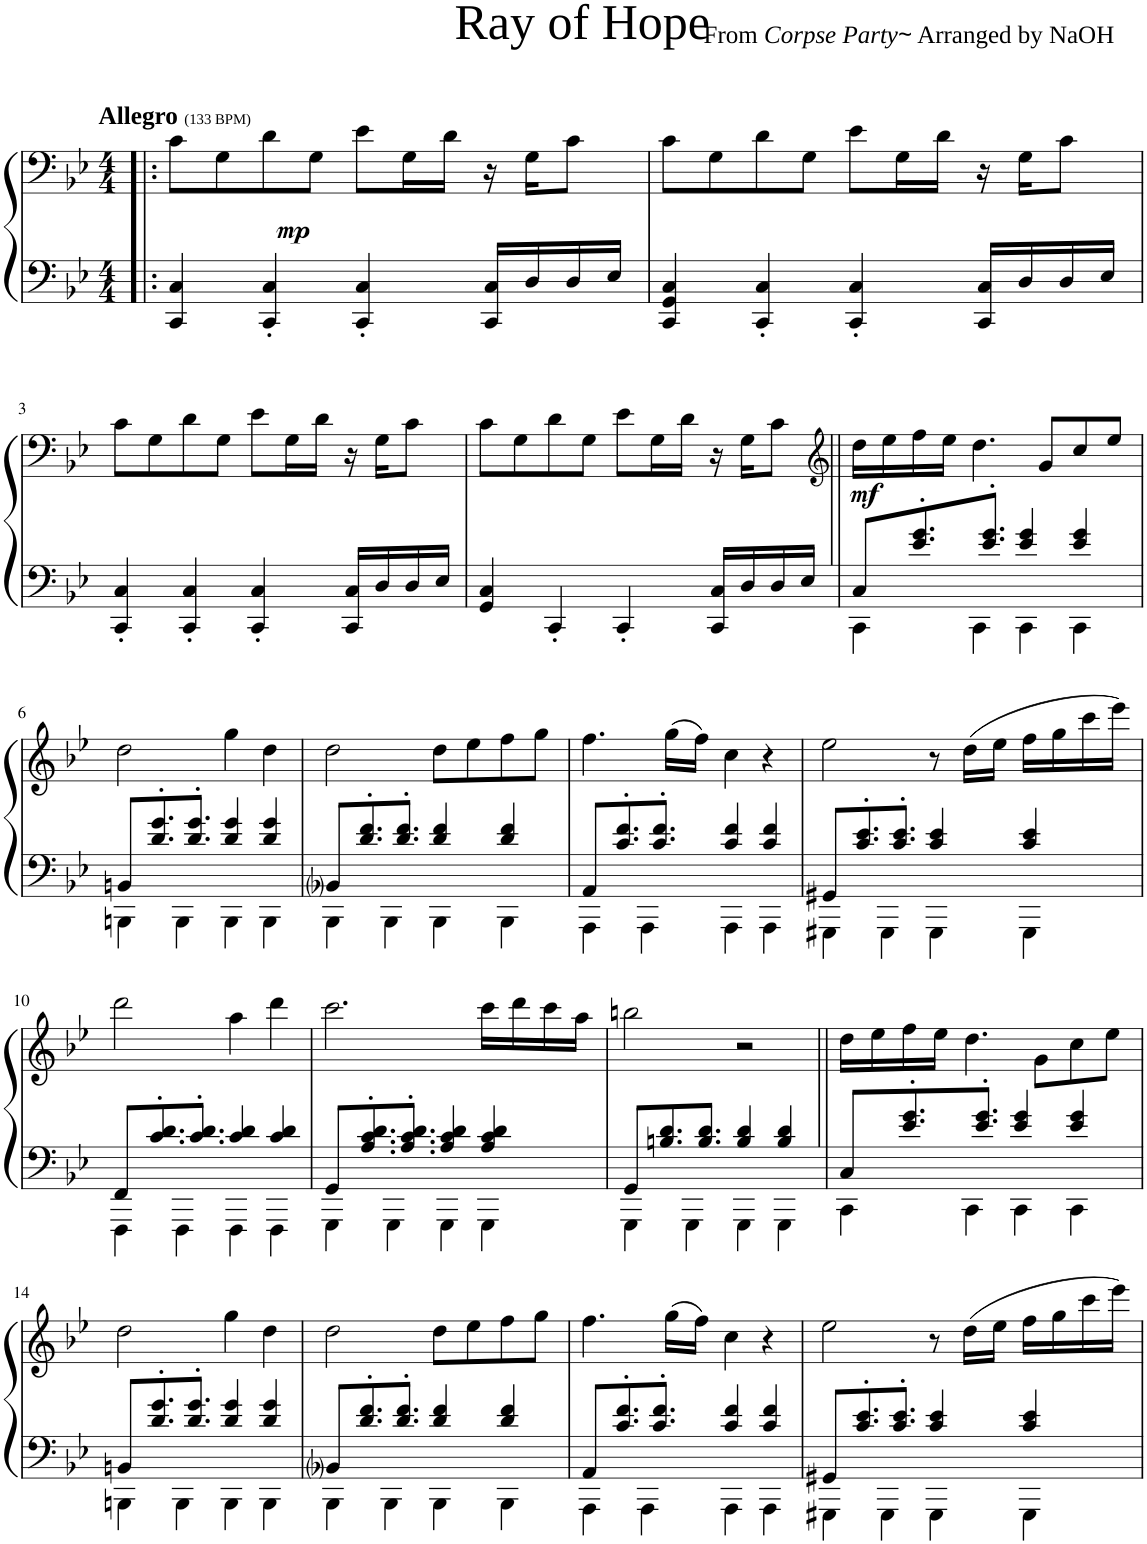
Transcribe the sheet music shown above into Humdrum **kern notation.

**kern	**kern	**dynam
*part1	*part1	*part1
*staff2	*staff1	*staff1/2
*I"Piano	*	*
*I'Pno	*	*
*clefF4	*clefF4	*
*k[b-e-]	*k[b-e-]	*
*M4/4	*M4/4	*
=1!|:	=1!|:	=1!|:
!	!LO:TX:a:B:t=Allegro	!
!	!LO:TX:a:t=(133 BPM)	!
!	!	!LO:DY:b
4CC/ 4C/	8c\L	mp
.	8G\	.
4CC/' 4C/'	8d\	.
.	8G\J	.
4CC/' 4C/'	8e-\L	.
.	16G\L	.
.	16d\JJ	.
16CC/ 16C/LL	16r	.
16D/	16G\KL	.
16D/	8c\J	.
16E-/JJ	.	.
=2	=2	=2
4CC/ 4GG/ 4C/	8c\L	.
.	8G\	.
4CC/' 4C/'	8d\	.
.	8G\J	.
4CC/' 4C/'	8e-\L	.
.	16G\L	.
.	16d\JJ	.
16CC/ 16C/LL	16r	.
16D/	16G\KL	.
16D/	8c\J	.
16E-/JJ	.	.
!!LO:LB:g=z
=3	=3	=3
4CC/' 4C/'	8c\L	.
.	8G\	.
4CC/' 4C/'	8d\	.
.	8G\J	.
4CC/' 4C/'	8e-\L	.
.	16G\L	.
.	16d\JJ	.
16CC/ 16C/LL	16r	.
16D/	16G\KL	.
16D/	8c\J	.
16E-/JJ	.	.
=4	=4	=4
4GG/ 4C/	8c\L	.
.	8G\	.
4CC'/	8d\	.
.	8G\J	.
4CC'/	8e-\L	.
.	16G\L	.
.	16d\JJ	.
16CC/ 16C/LL	16r	.
16D/	16G\KL	.
16D/	8c\J	.
16E-/JJ	.	.
=5||	=5||	=5||
*	*clefG2	*
*^	*	*
!	!	!	!LO:DY:b
8C/L	4CC\	16dd\LL	mf
.	.	16ee-\	.
8.e-/' 8.g/'	.	16ff\	.
.	.	16ee-\JJ	.
.	4CC\	4.dd\	.
8.e-/' 8.g/'J	.	.	.
4e-/ 4g/	4CC\	.	.
.	.	8g/L	.
4e-/ 4g/	4CC\	8cc/	.
.	.	8ee-/J	.
!!LO:LB:g=z
=6	=6	=6	=6
8BBn/L	4BBBn\	2dd\	.
8.d/' 8.g/'	.	.	.
.	4BBB\	.	.
8.d/' 8.g/'J	.	.	.
4d/ 4g/	4BBB\	4gg\	.
4d/ 4g/	4BBB\	4dd\	.
=7	=7	=7	=7
8BB-i/L	4BBB-\	2dd\	.
8.d/' 8.f/'	.	.	.
.	4BBB-\	.	.
8.d/' 8.f/'J	.	.	.
4d/ 4f/	4BBB-\	8dd\L	.
.	.	8ee-\	.
4d/ 4f/	4BBB-\	8ff\	.
.	.	8gg\J	.
=8	=8	=8	=8
8AA/L	4AAA\	4.ff\	.
8.c/' 8.f/'	.	.	.
.	4AAA\	.	.
8.c/' 8.f/'J	.	.	.
.	.	(16gg\LL	.
.	.	16ff\JJ)	.
4c/ 4f/	4AAA\	4cc\	.
4c/ 4f/	4AAA\	4r	.
=9	=9	=9	=9
8GG#X/L	4GGG#X\	2ee-\	.
8.c/' 8.e-/'	.	.	.
.	4GGG#\	.	.
8.c/' 8.e-/'J	.	.	.
4c/ 4e-/	4GGG#\	8r	.
.	.	(16dd\LL	.
.	.	16ee-\JJ	.
4c/ 4e-/	4GGG#\	16ff\LL	.
.	.	16gg\	.
.	.	16ccc\	.
.	.	16eee-\JJ)	.
!!LO:LB:g=z
=10	=10	=10	=10
8FF/L	4FFF\	2ddd\	.
8.c/' 8.d/'	.	.	.
.	4FFF\	.	.
8.c/' 8.d/'J	.	.	.
4c/ 4d/	4FFF\	4aa\	.
4c/ 4d/	4FFF\	4ddd\	.
=11	=11	=11	=11
8GG/L	4GGG\	2.ccc\	.
8.A/' 8.c/' 8.d/'	.	.	.
.	4GGG\	.	.
8.A/' 8.c/' 8.d/'J	.	.	.
4A/ 4c/ 4d/	4GGG\	.	.
4A/ 4c/ 4d/	4GGG\	16ccc\LL	.
.	.	16ddd\	.
.	.	16ccc\	.
.	.	16aa\JJ	.
=12	=12	=12	=12
8GG/L	4GGG\	2bbn\	.
8.Bn/ 8.d/	.	.	.
.	4GGG\	.	.
8.B/ 8.d/J	.	.	.
4B/ 4d/	4GGG\	2r	.
4B/ 4d/	4GGG\	.	.
=13||	=13||	=13||	=13||
8C/L	4CC\	16dd\LL	.
.	.	16ee-\	.
8.e-/' 8.g/'	.	16ff\	.
.	.	16ee-\JJ	.
.	4CC\	4.dd\	.
8.e-/' 8.g/'J	.	.	.
4e-/ 4g/	4CC\	.	.
.	.	8g\L	.
4e-/ 4g/	4CC\	8cc\	.
.	.	8ee-\J	.
!!LO:LB:g=z
=14	=14	=14	=14
8BBn/L	4BBBn\	2dd\	.
8.d/' 8.g/'	.	.	.
.	4BBB\	.	.
8.d/' 8.g/'J	.	.	.
4d/ 4g/	4BBB\	4gg\	.
4d/ 4g/	4BBB\	4dd\	.
=15	=15	=15	=15
8BB-i/L	4BBB-\	2dd\	.
8.d/' 8.f/'	.	.	.
.	4BBB-\	.	.
8.d/' 8.f/'J	.	.	.
4d/ 4f/	4BBB-\	8dd\L	.
.	.	8ee-\	.
4d/ 4f/	4BBB-\	8ff\	.
.	.	8gg\J	.
=16	=16	=16	=16
8AA/L	4AAA\	4.ff\	.
8.c/' 8.f/'	.	.	.
.	4AAA\	.	.
8.c/' 8.f/'J	.	.	.
.	.	(16gg\LL	.
.	.	16ff\JJ)	.
4c/ 4f/	4AAA\	4cc\	.
4c/ 4f/	4AAA\	4r	.
=17	=17	=17	=17
8GG#X/L	4GGG#X\	2ee-\	.
8.c/' 8.e-/'	.	.	.
.	4GGG#\	.	.
8.c/' 8.e-/'J	.	.	.
4c/ 4e-/	4GGG#\	8r	.
.	.	(16dd\LL	.
.	.	16ee-\JJ	.
4c/ 4e-/	4GGG#\	16ff\LL	.
.	.	16gg\	.
.	.	16ccc\	.
.	.	16eee-\JJ)	.
*v	*v	*	*
=	=	=
*-	*-	*-
